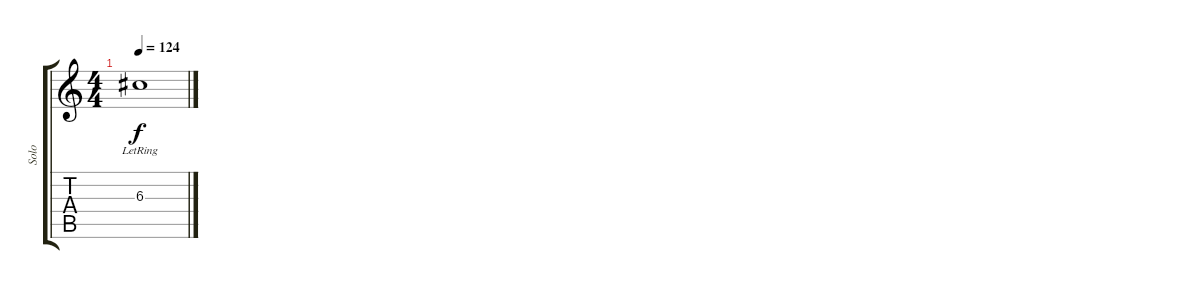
\track ("Solo" "Solo") {instrument electricguitarclean}
\staff {score tabs}
\tuning (E4 B3 G3 D3 A2 E2) {hide}
\ts (4 4)
\tempo 124
\clef g2
\ks c
6.3{lr}.1{dy f}
